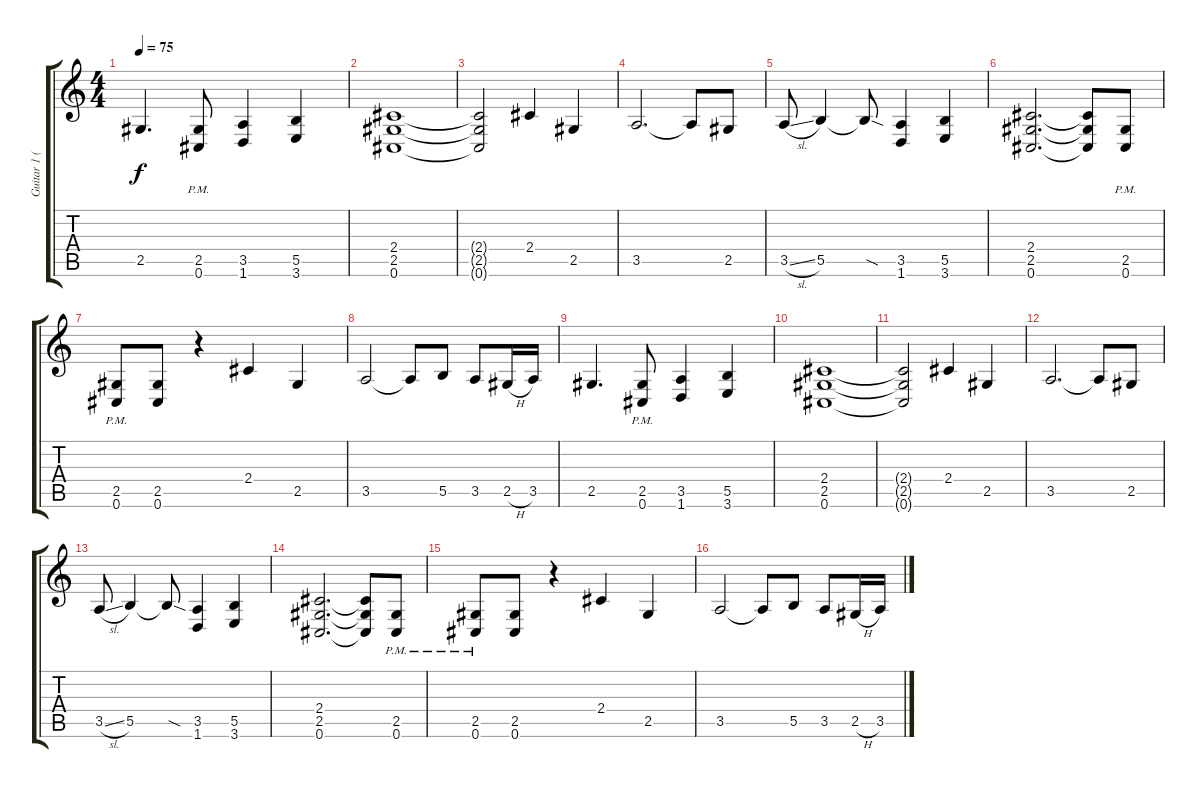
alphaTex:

\track ("Guitar 1 (Distortion)" "Guitar 1 (") {instrument distortionguitar}
\staff {score tabs}
\tuning (Db4 Ab3 E3 B2 Gb2 Db2) {hide}
\ts (4 4)
\tempo 75
\clef g2
\ks c
2.5.4{d dy f} (2.5{pm} 0.6{pm}).8 (3.5 1.6).4 (5.5 3.6).4 |
(2.4 2.5 0.6).1 |
(2.4{t} 2.5{t} 0.6{t}).2 2.4.4 2.5.4 |
3.5.2{d} 3.5{t}.8 2.5.8 |
3.5{sl}.8 5.5.4 5.5{sod t}.8 (3.5 1.6).4 (5.5 3.6).4 |
(2.4 2.5 0.6).2{d} (2.4{t} 2.5{t} 0.6{t}).8 (2.5{pm} 0.6{pm}).8 |
(2.5{pm} 0.6{pm}).8 (2.5 0.6).8 r.4 2.4.4 2.5.4 |
3.5.2 3.5{t}.8 5.5.8 3.5.8 2.5{h}.16 3.5.16 |
2.5.4{d} (2.5{pm} 0.6{pm}).8 (3.5 1.6).4 (5.5 3.6).4 |
(2.4 2.5 0.6).1 |
(2.4{t} 2.5{t} 0.6{t}).2 2.4.4 2.5.4 |
3.5.2{d} 3.5{t}.8 2.5.8 |
3.5{sl}.8 5.5.4 5.5{sod t}.8 (3.5 1.6).4 (5.5 3.6).4 |
(2.4 2.5 0.6).2{d} (2.4{t} 2.5{t} 0.6{t}).8 (2.5{pm} 0.6{pm}).8 |
(2.5{pm} 0.6{pm}).8 (2.5 0.6).8 r.4 2.4.4 2.5.4 |
3.5.2 3.5{t}.8 5.5.8 3.5.8 2.5{h}.16 3.5.16
